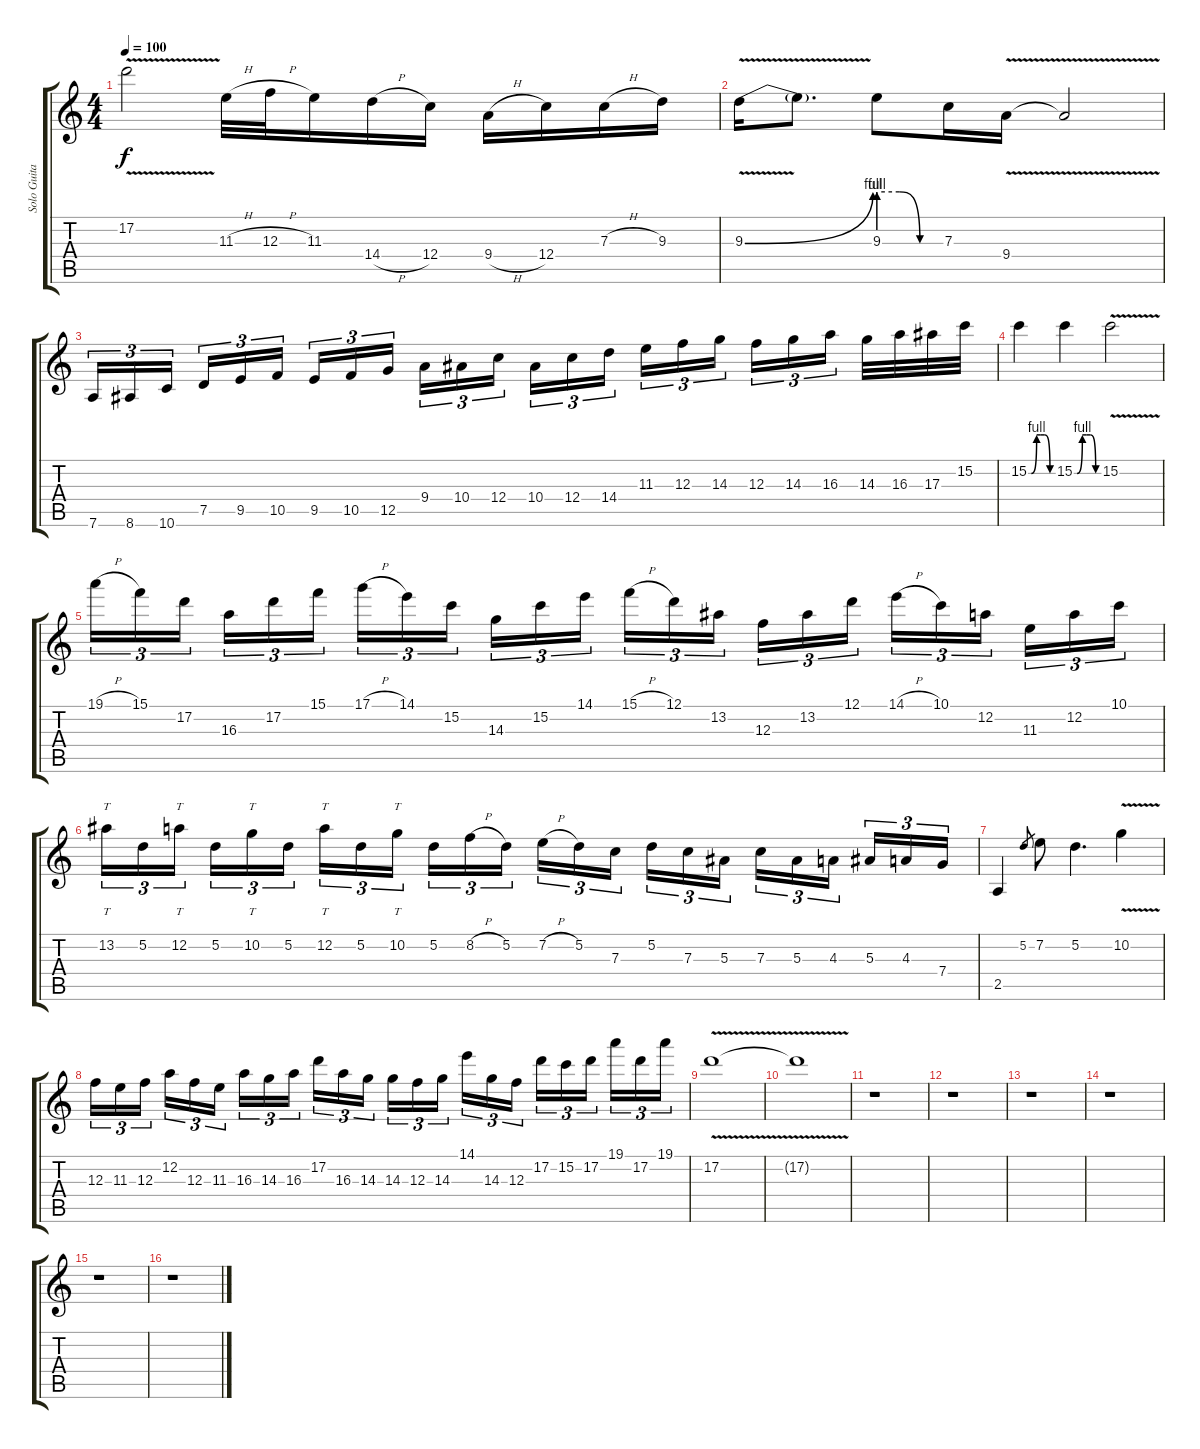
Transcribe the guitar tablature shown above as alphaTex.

\track ("Solo Guitar" "Solo Guita") {instrument overdrivenguitar}
\staff {score tabs}
\tuning (D4 A3 F3 C3 G2 D2) {hide}
\ts (4 4)
\tempo 100
\clef g2
\ks c
17.2{v}.2{dy f} 11.3{h}.32 12.3{h}.32 11.3.16 14.4{h}.16 12.4.16 9.4{h}.16 12.4.16 7.3{h}.16 9.3.16 |
9.3{be (bend 0 0 60 4) v}.16 9.3{t}.8{d} 9.3{be (custom 0 4 20 4 40 0 60 0)}.8 7.3.16 9.4{v}.16 9.4{t}.2 |
7.6.16{tu (3 2)} 8.6.16{tu (3 2)} 10.6.16{tu (3 2) beam splitsecondary} 7.5.16{tu (3 2)} 9.5.16{tu (3 2)} 10.5.16{tu (3 2)} 9.5.16{tu (3 2)} 10.5.16{tu (3 2)} 12.5.16{tu (3 2) beam splitsecondary} 9.4.16{tu (3 2)} 10.4.16{tu (3 2)} 12.4.16{tu (3 2)} 10.4.16{tu (3 2)} 12.4.16{tu (3 2)} 14.4.16{tu (3 2) beam splitsecondary} 11.3.16{tu (3 2)} 12.3.16{tu (3 2)} 14.3.16{tu (3 2)} 12.3.16{tu (3 2)} 14.3.16{tu (3 2)} 16.3.16{tu (3 2) beam splitsecondary} 14.3.32 16.3.32 17.3.32 15.2.32 |
15.2{be (custom 0 0 7 0 20 4 30 4 40 4 53 0 60 0)}.4 15.2{be (custom 0 0 7 0 20 4 30 4 40 4 53 0 60 0)}.4 15.2{v}.2 |
19.1{h}.16{tu (3 2)} 15.1.16{tu (3 2)} 17.2.16{tu (3 2) beam splitsecondary} 16.3.16{tu (3 2)} 17.2.16{tu (3 2)} 15.1.16{tu (3 2)} 17.1{h}.16{tu (3 2)} 14.1.16{tu (3 2)} 15.2.16{tu (3 2) beam splitsecondary} 14.3.16{tu (3 2)} 15.2.16{tu (3 2)} 14.1.16{tu (3 2)} 15.1{h}.16{tu (3 2)} 12.1.16{tu (3 2)} 13.2.16{tu (3 2) beam splitsecondary} 12.3.16{tu (3 2)} 13.2.16{tu (3 2)} 12.1.16{tu (3 2)} 14.1{h}.16{tu (3 2)} 10.1.16{tu (3 2)} 12.2.16{tu (3 2) beam splitsecondary} 11.3.16{tu (3 2)} 12.2.16{tu (3 2)} 10.1.16{tu (3 2)} |
13.2.16{tt tu (3 2)} 5.2.16{tu (3 2)} 12.2.16{tt tu (3 2) beam splitsecondary} 5.2.16{tu (3 2)} 10.2.16{tt tu (3 2)} 5.2.16{tu (3 2)} 12.2.16{tt tu (3 2)} 5.2.16{tu (3 2)} 10.2.16{tt tu (3 2) beam splitsecondary} 5.2.16{tu (3 2)} 8.2{h}.16{tu (3 2)} 5.2.16{tu (3 2)} 7.2{h}.16{tu (3 2)} 5.2.16{tu (3 2)} 7.3.16{tu (3 2) beam splitsecondary} 5.2.16{tu (3 2)} 7.3.16{tu (3 2)} 5.3.16{tu (3 2)} 7.3.16{tu (3 2)} 5.3.16{tu (3 2)} 4.3.16{tu (3 2) beam splitsecondary} 5.3.16{tu (3 2)} 4.3.16{tu (3 2)} 7.4.16{tu (3 2)} |
2.5.4 5.2.8{gr} 7.2.8 5.2.4{d} 10.2{v}.4 |
12.3.16{tu (3 2)} 11.3.16{tu (3 2)} 12.3.16{tu (3 2) beam splitsecondary} 12.2.16{tu (3 2)} 12.3.16{tu (3 2)} 11.3.16{tu (3 2)} 16.3.16{tu (3 2)} 14.3.16{tu (3 2)} 16.3.16{tu (3 2) beam splitsecondary} 17.2.16{tu (3 2)} 16.3.16{tu (3 2)} 14.3.16{tu (3 2)} 14.3.16{tu (3 2)} 12.3.16{tu (3 2)} 14.3.16{tu (3 2) beam splitsecondary} 14.1.16{tu (3 2)} 14.3.16{tu (3 2)} 12.3.16{tu (3 2)} 17.2.16{tu (3 2)} 15.2.16{tu (3 2)} 17.2.16{tu (3 2) beam splitsecondary} 19.1.16{tu (3 2)} 17.2.16{tu (3 2)} 19.1.16{tu (3 2)} |
17.2{v}.1 |
17.2{t}.1 |
r.1 |
r.1 |
r.1 |
r.1 |
r.1 |
r.1
